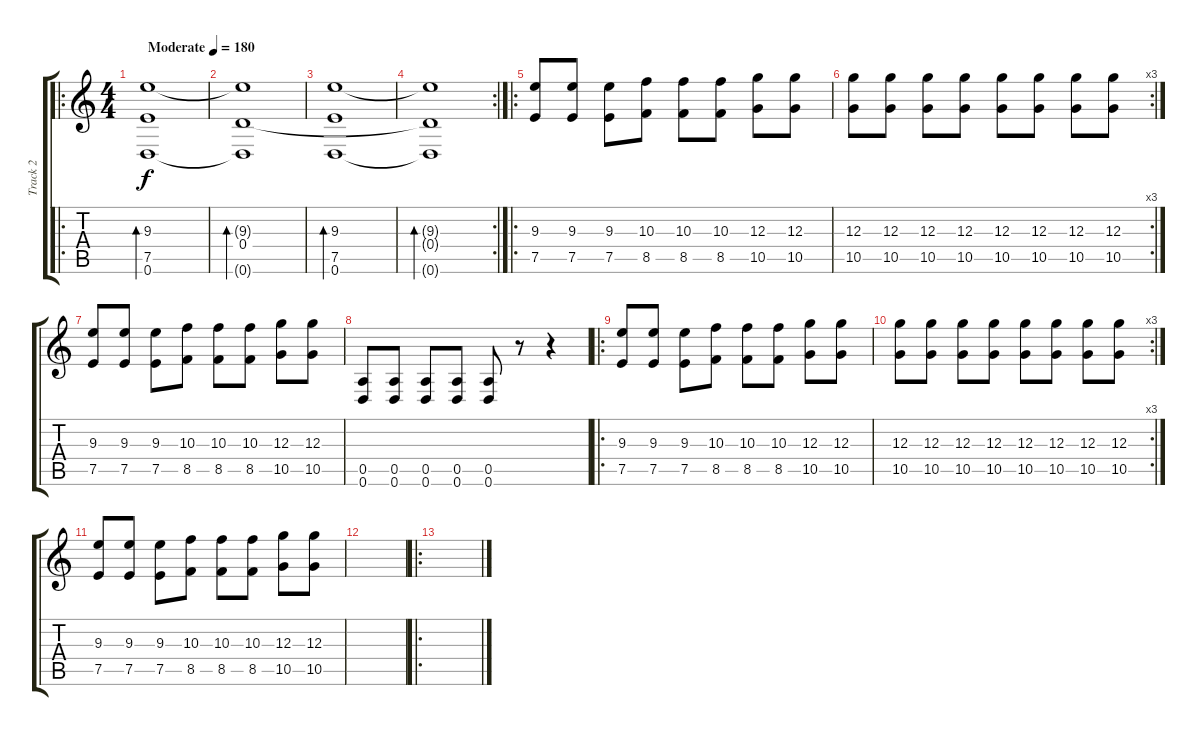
\track ("Track 2" "Track 2") {instrument electricguitarclean}
\staff {score tabs}
\tuning (E4 B3 G3 D3 A2 D2) {hide}
\ro
\ts (4 4)
\tempo (180 "Moderate")
\clef g2
\ks c
(9.3 7.5 0.6).1{bd 480 dy f instrument electricguitarclean} |
(9.3{t} 0.4 0.6{t}).1{bd 480} |
(9.3 7.5 0.6).1{bd 480} |
\rc 2
(9.3{t} 0.4{t} 0.6{t}).1{bd 480} |
\ro
(9.3 7.5).8 (9.3 7.5).8 (9.3 7.5).8 (10.3 8.5).8 (10.3 8.5).8 (10.3 8.5).8 (12.3 10.5).8 (12.3 10.5).8 |
\rc 3
(12.3 10.5).8 (12.3 10.5).8 (12.3 10.5).8 (12.3 10.5).8 (12.3 10.5).8 (12.3 10.5).8 (12.3 10.5).8 (12.3 10.5).8 |
(9.3 7.5).8 (9.3 7.5).8 (9.3 7.5).8 (10.3 8.5).8 (10.3 8.5).8 (10.3 8.5).8 (12.3 10.5).8 (12.3 10.5).8 |
(0.5 0.6).8 (0.5 0.6).8 (0.5 0.6).8 (0.5 0.6).8 (0.5 0.6).8 r.8 r.4 |
\ro
(9.3 7.5).8 (9.3 7.5).8 (9.3 7.5).8 (10.3 8.5).8 (10.3 8.5).8 (10.3 8.5).8 (12.3 10.5).8 (12.3 10.5).8 |
\rc 3
(12.3 10.5).8 (12.3 10.5).8 (12.3 10.5).8 (12.3 10.5).8 (12.3 10.5).8 (12.3 10.5).8 (12.3 10.5).8 (12.3 10.5).8 |
(9.3 7.5).8 (9.3 7.5).8 (9.3 7.5).8 (10.3 8.5).8 (10.3 8.5).8 (10.3 8.5).8 (12.3 10.5).8 (12.3 10.5).8 |
|
\ro
